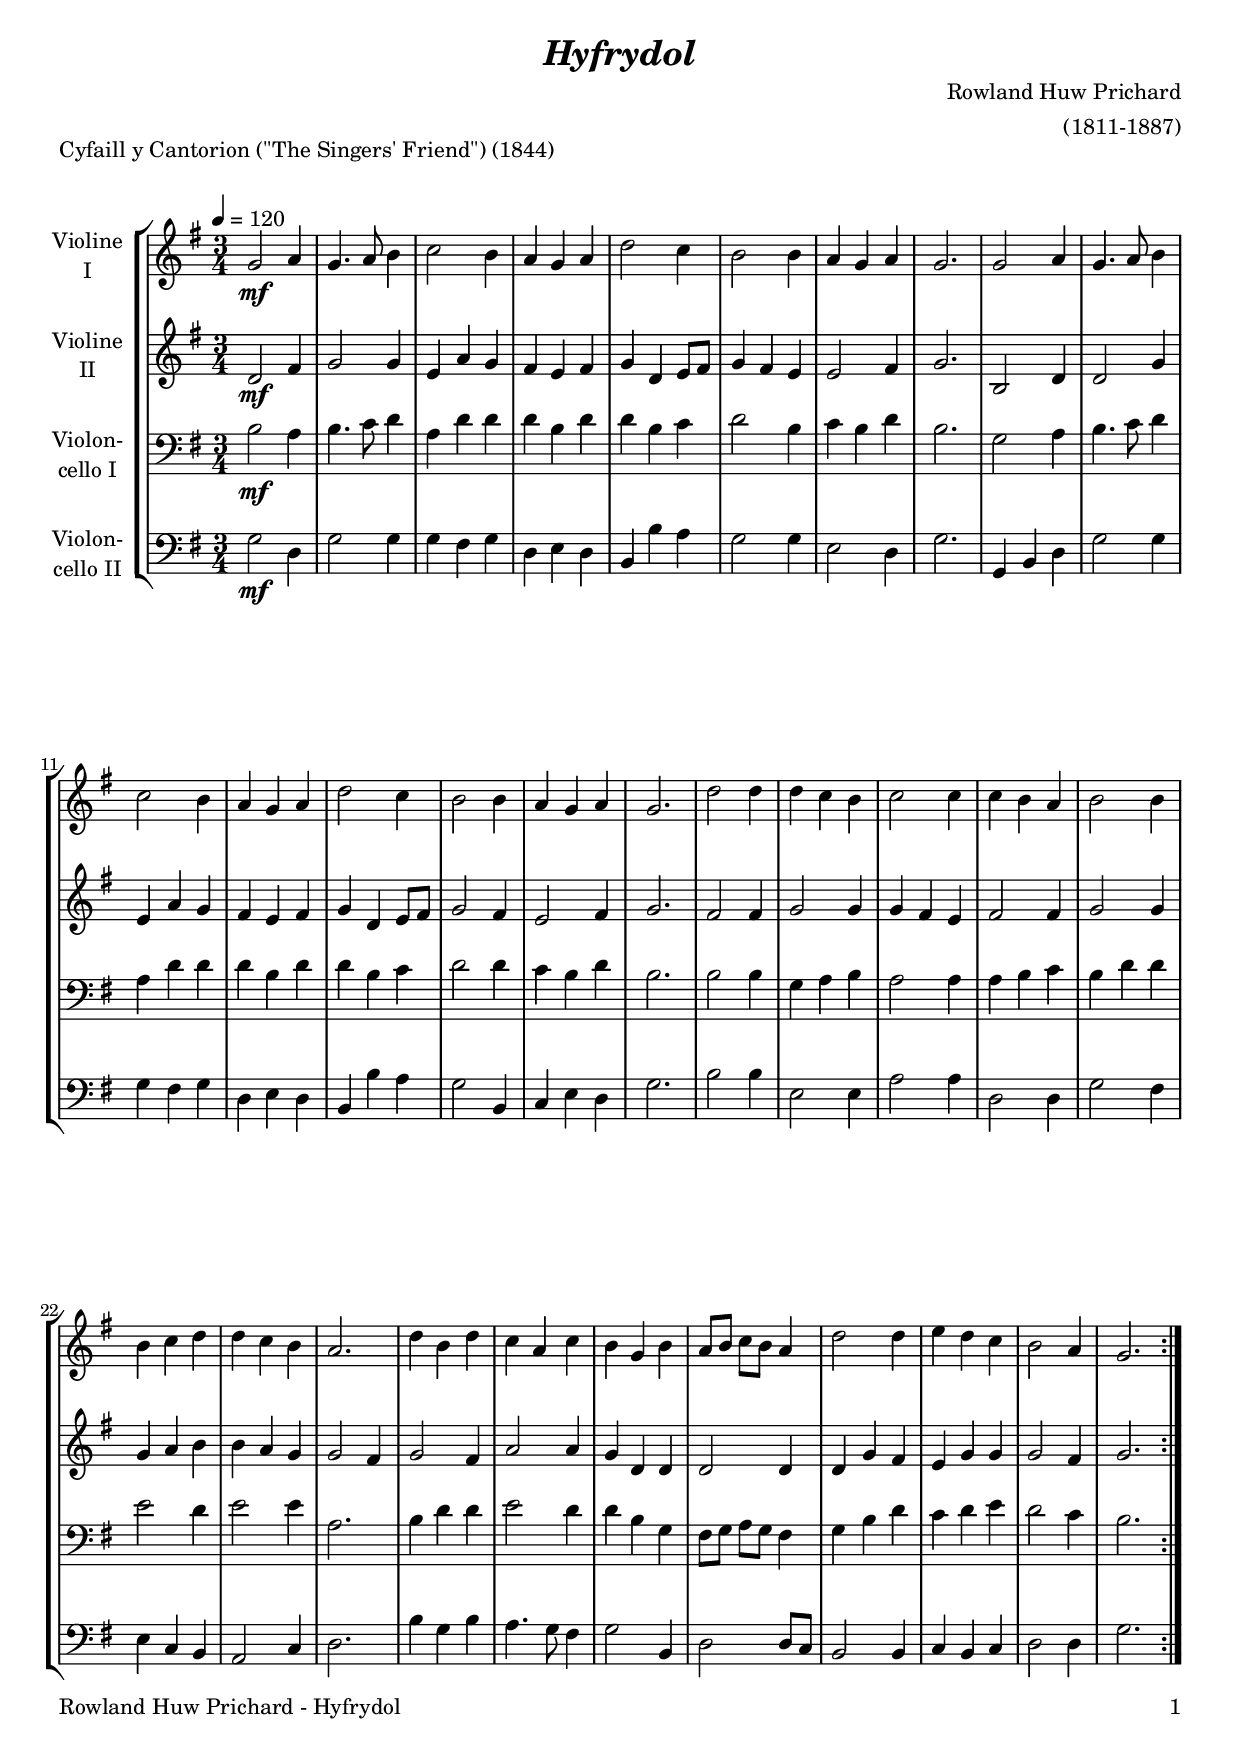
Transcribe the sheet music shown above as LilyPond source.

\version "2.24.1"
\include "deutsch.ly"

#(set-global-staff-size 19)

\header {
  title     = \markup \bold \italic "Hyfrydol"
  composer  = "Rowland Huw Prichard"
  arranger  = "(1811-1887)"
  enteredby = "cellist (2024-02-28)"
  piece     = "Cyfaill y Cantorion (\"The Singers' Friend\") (1844)"
}

voiceconsts = {
  \key f \major
  \time 3/4
  \clef "treble"
%  \numericTimeSignature
  \compressEmptyMeasures
  % Set default beaming for all staves
  \set Timing.beamExceptions = #'()
  \set Timing.baseMoment     = #(ly:make-moment 1 4)
  \set Timing.beatStructure  = #'(1 1 1)
  \tempo 4=120
}

mist = "string ensemble 1"
mivl = "violin"
miba = "cello"
mipz = "pizzicato strings"

adag = \mark \markup \box \italic "Adagio"

va = \relative c' {
  \voiceconsts

  \repeat volta 2 {
    f2\mf g4
    f4. g8 a4
    b2 a4
    g f g
    c2 b4

    a2 a4
    g f g
    f2.
    f2 g4
    f4. g8 a4
    b2 a4

    g f g
    c2 b4
    a2 a4
    g f g
    f2.
    c'2 c4

    c b a
    b2 b4
    b a g
    a2 a4
    a b c

    c b a
    g2.
    c4 a c
    b g b
    a f a

    g8 a b a g4
    c2 c4
    d c b
    a2 g4
    f2.
  }
}

vb = \relative c' {
  \voiceconsts

  \repeat volta 2 {
    c2\mf e4
    f2 f4
    d g f
    e d e
    f c d8 e

    f4 e d
    d2 e4
    f2.
    a,2 c4
    c2 f4
    d g f

    e d e
    f c d8 e
    f2 e4
    d2 e4
    f2.
    e2 e4

    f2 f4
    f e d
    e2 e4
    f2 f4
    f g a

    a g f
    f2 e4
    f2 e4
    g2 g4
    f c c

    c2 c4
    c f e
    d f f
    f2 e4
    f2.
  }
}

vc = \relative c' {
  \voiceconsts
  \clef "bass"

  \repeat volta 2 {
    a2\mf g4
    a4. b8 c4
    g c c
    c a c
    c a b

    c2 a4
    b a c
    a2.
    f2 g4
    a4. b8 c4
    g c c

    c a c
    c a b
    c2 c4
    b a c
    a2.
    a2 a4

    f g a
    g2 g4
    g a b
    a c c
    d2 c4

    d2 d4
    g,2.
    a4 c c
    d2 c4
    c a f

    e8 f g f e4
    f a c
    b c d
    c2 b4
    a2.
  }
}

vd = \relative c {
  \voiceconsts
  \clef "bass"

  \repeat volta 2 {
    f2\mf c4
    f2 f4
    f e f
    c d c
    a a' g

    f2 f4
    d2 c4
    f2.
    f,4 a c
    f2 f4
    f e f

    c d c
    a a' g
    f2 a,4
    b d c
    f2.
    a2 a4

    d,2 d4
    g2 g4
    c,2 c4
    f2 e4
    d b a

    g2 b4
    c2.
    a'4 f a
    g4. f8 e4
    f2 a,4

    c2 c8 b
    a2 a4
    b a b
    c2 c4
    f2.
  }
}


music = \new StaffGroup <<
      \new Staff {
	\set Staff.midiInstrument = \mivl
	\set Staff.instrumentName = \markup \center-column { "Violine" "I" }
	\transpose f g { \va }
      }

      \new Staff {
	\set Staff.midiInstrument = \mivl
	\set Staff.instrumentName = \markup \center-column { "Violine" "II" }
	\transpose f g { \vb }
      }

      \new Staff {
	\set Staff.midiInstrument = \miba
	\set Staff.instrumentName = \markup \center-column { "Violon-" "cello I" }
	\transpose f g { \vc }
      }

      \new Staff {
	\set Staff.midiInstrument = \miba
	\set Staff.instrumentName = \markup \center-column { "Violon-" "cello II" }
	\transpose f g { \vd }
      }
>>

\book {
   \paper {
    print-page-number = ##t
    print-first-page-number = ##t
    ragged-last-bottom = ##f
    oddHeaderMarkup = \markup \null
    evenHeaderMarkup = \markup \null
    oddFooterMarkup = \markup {
      \fill-line {
        \if \should-print-page-number
        "Rowland Huw Prichard - Hyfrydol" \fromproperty #'page:page-number-string
      }
    }
    evenFooterMarkup = \oddFooterMarkup
  } \score {
    \music
    \layout {}
  }

  \score {
    \unfoldRepeats \music

    \midi {
      \context {
        \Score
      }
    }
  }
}